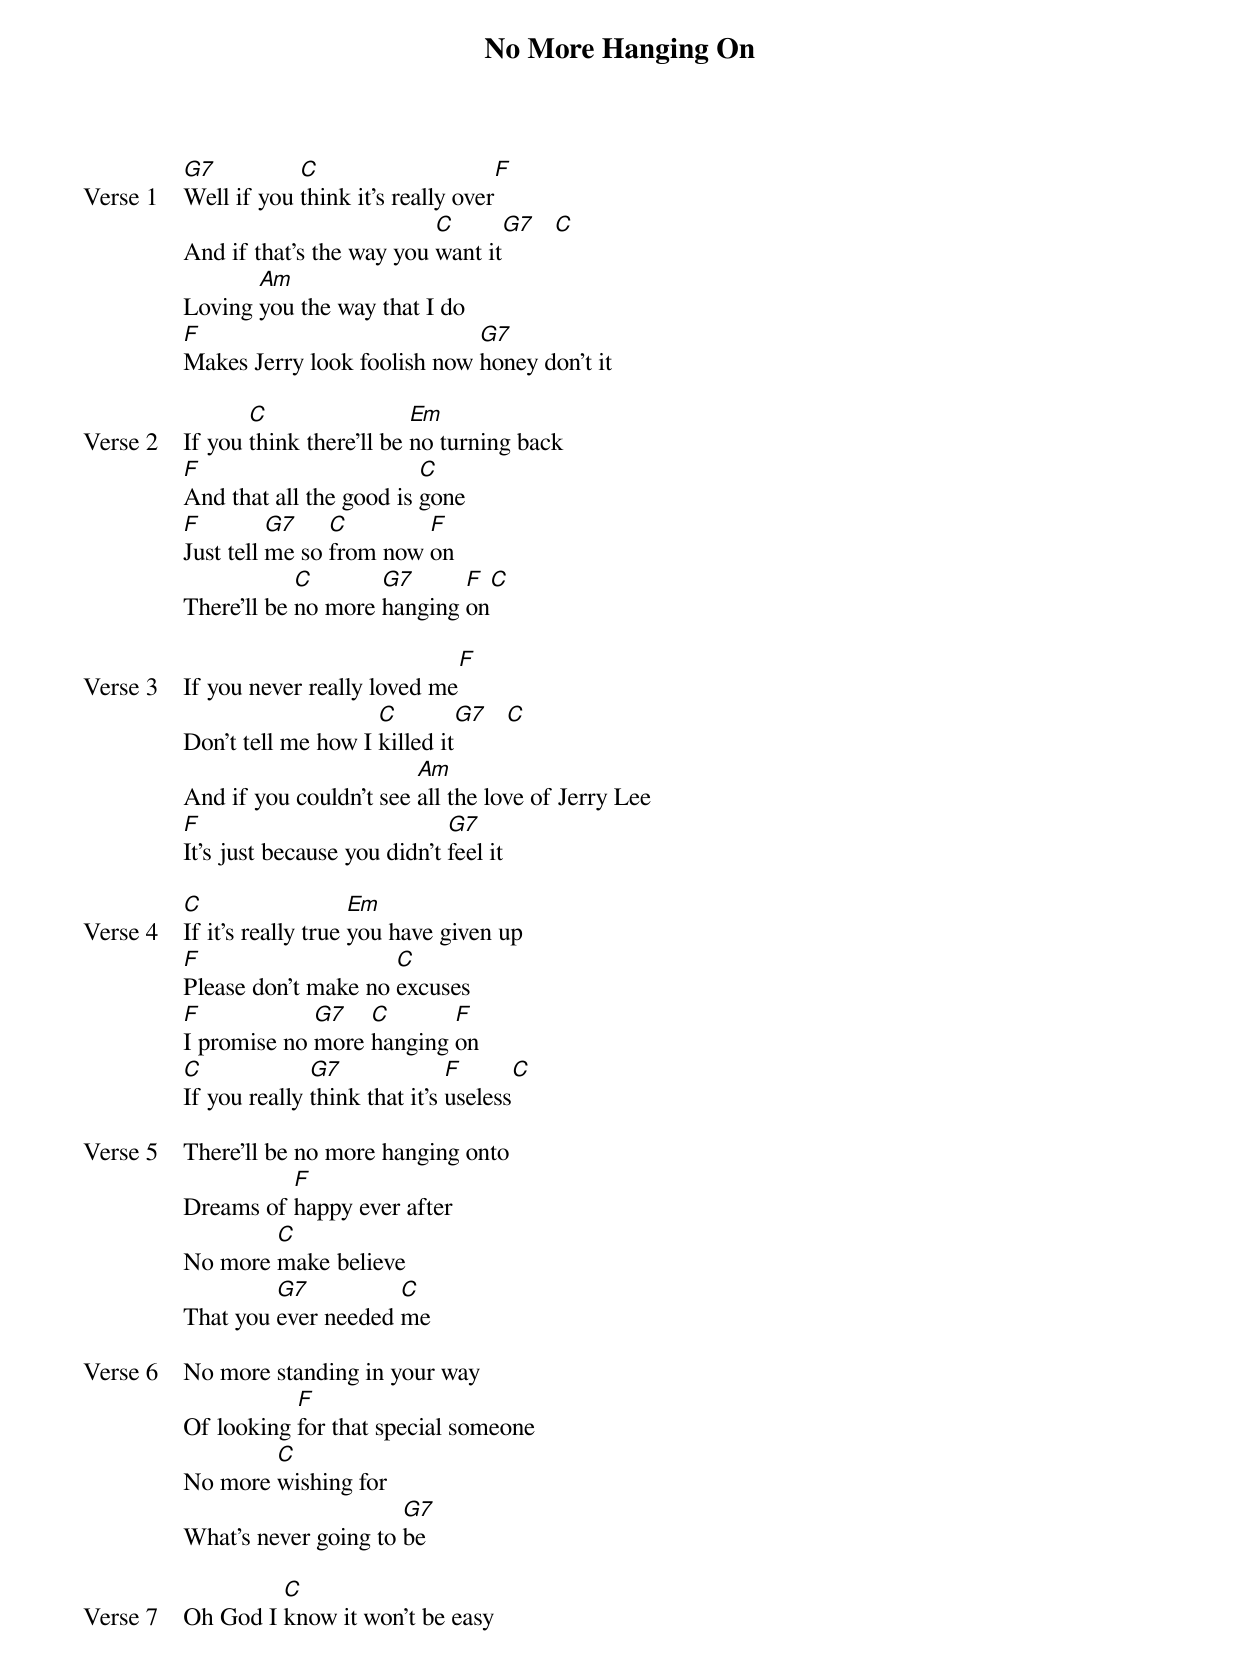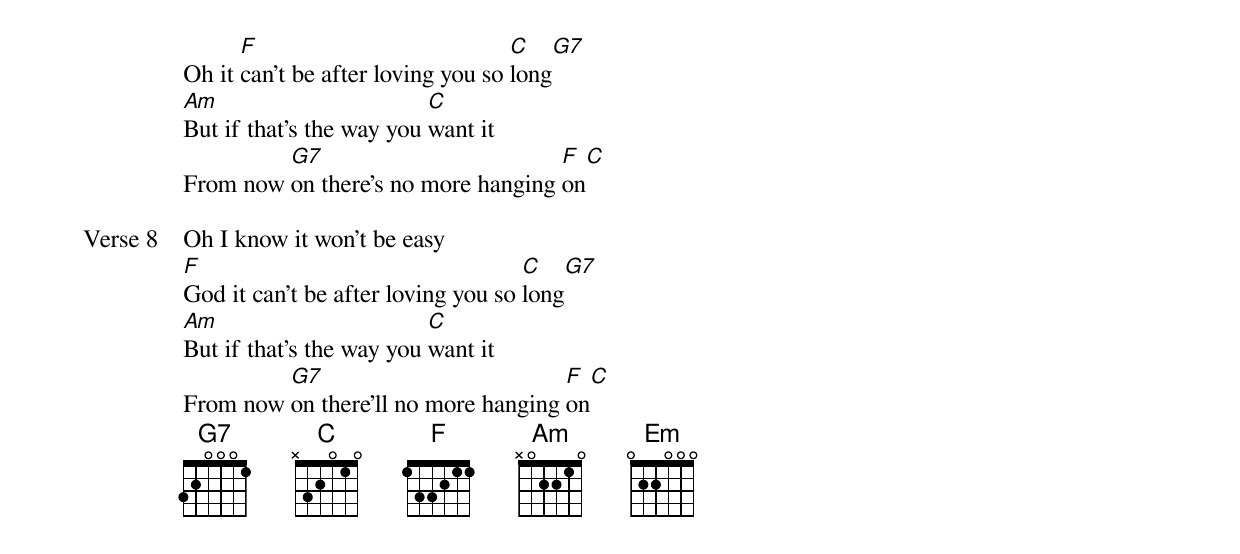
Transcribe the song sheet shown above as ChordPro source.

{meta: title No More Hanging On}
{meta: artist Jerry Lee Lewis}
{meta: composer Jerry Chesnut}

{start_of_verse: Verse 1}
[G7]Well if you [C]think it's really over[F]
And if that's the way you [C]want it[G7]   [C]
Loving [Am]you the way that I do
[F]Makes Jerry look foolish now [G7]honey don't it
{end_of_verse}

{start_of_verse: Verse 2}
If you [C]think there'll be [Em]no turning back
[F]And that all the good is [C]gone
[F]Just tell [G7]me so [C]from now [F]on
There'll be [C]no more [G7]hanging [F]on[C]
{end_of_verse}

{start_of_verse: Verse 3}
If you never really loved me[F]
Don't tell me how I [C]killed it[G7]   [C]
And if you couldn't see [Am]all the love of Jerry Lee
[F]It's just because you didn't [G7]feel it
{end_of_verse}

{start_of_verse: Verse 4}
[C]If it's really true [Em]you have given up
[F]Please don't make no [C]excuses
[F]I promise no [G7]more [C]hanging [F]on
[C]If you really [G7]think that it's [F]useless[C]
{end_of_verse}

{start_of_verse: Verse 5}
There'll be no more hanging onto
Dreams of [F]happy ever after
No more [C]make believe
That you [G7]ever needed [C]me
{end_of_verse}

{start_of_verse: Verse 6}
No more standing in your way
Of looking [F]for that special someone
No more [C]wishing for
What's never going to [G7]be
{end_of_verse}

{start_of_verse: Verse 7}
Oh God I [C]know it won't be easy
Oh it [F]can't be after loving you so [C]long[G7]
[Am]But if that's the way you [C]want it
From now [G7]on there's no more hanging [F]on[C]
{end_of_verse}

{start_of_verse: Verse 8}
Oh I know it won't be easy
[F]God it can't be after loving you so [C]long[G7]
[Am]But if that's the way you [C]want it
From now [G7]on there'll no more hanging [F]on[C]
{end_of_verse}
